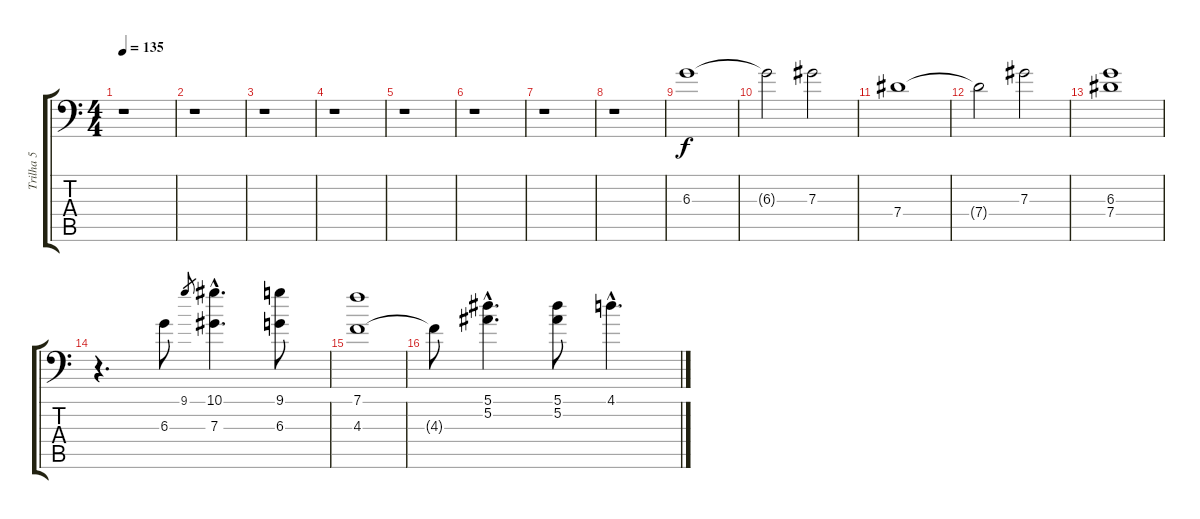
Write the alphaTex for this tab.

\track ("Trilha 5" "Trilha 5") {instrument acousticguitarsteel}
\staff {score tabs}
\tuning (Bb3 F3 Db3 Ab2 Eb2 Bb1) {hide}
\ts (4 4)
\tempo 135
\clef f4
\ks c
r.1{dy f instrument acousticguitarsteel} |
r.1 |
r.1 |
r.1 |
r.1 |
r.1 |
r.1 |
r.1 |
6.3.1 |
6.3{t}.2 7.3.2 |
7.4.1 |
7.4{t}.2 7.3.2 |
(6.3 7.4).1 |
r.4{d} 6.3.8 9.1.8{gr} (10.1{hac} 7.3{hac}).4{d} (9.1 6.3).8 |
(7.1 4.3).1 |
4.3{t}.8 (5.1{hac} 5.2{hac}).4{d} (5.1 5.2).8 4.1{hac}.4{d}
